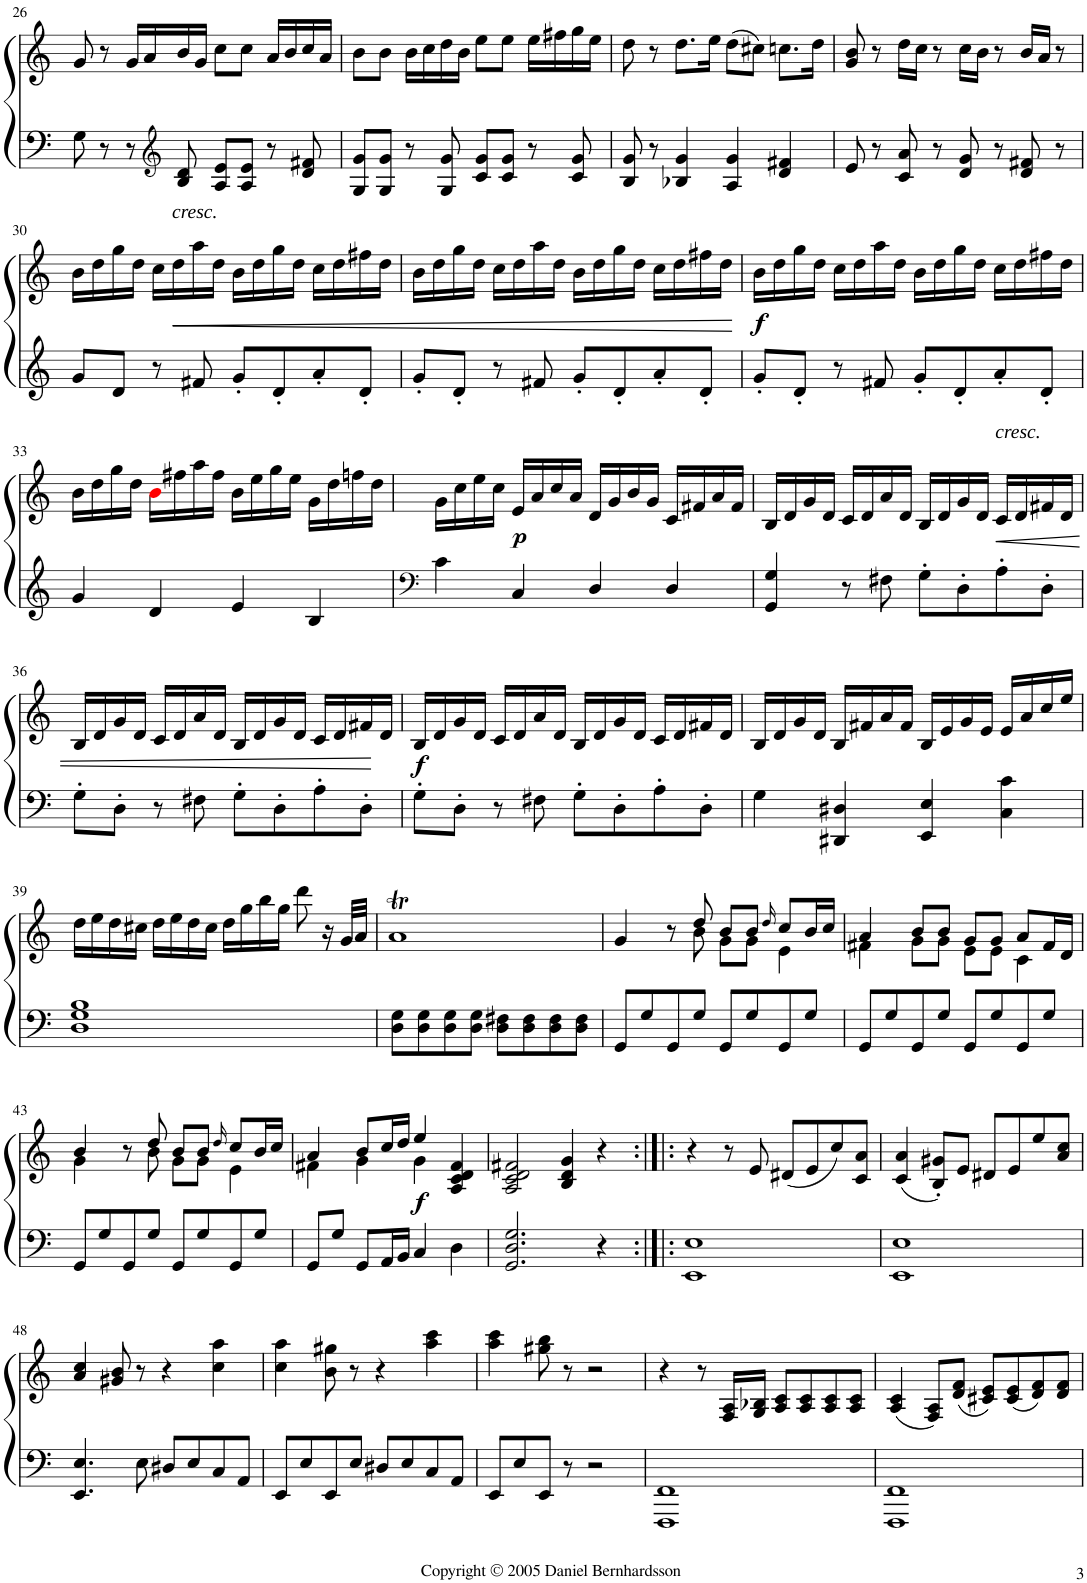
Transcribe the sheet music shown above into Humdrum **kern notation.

**kern	**kern	**dynam
*part1	*part1	*part1
*staff2	*staff1	*staff1/2
*I"Piano	*	*
*I'Pno.	*	*
!!LO:PB:g=z
*clefF4	*clefG2	*
*k[]	*k[]	*
*M4/4	*M4/4	*
*met(c)	*met(c)	*
=26	=26	=26
8G\	8g/	.
8r	8r	.
8r	16g/LL	.
.	16a/	.
*clefG2	*	*
8B/ 8d/	16b/	.
.	16g/JJ	.
8A/ 8e/L	8cc\L	.
8A/ 8e/J	8cc\J	.
8r	16a/LL	.
.	16b/	.
8d/ 8f#X/	16cc/	.
.	16a/JJ	.
=27	=27	=27
8G/ 8g/L	8b\L	.
8G/ 8g/J	8b\J	.
8r	16b\LL	.
.	16cc\	.
8G/ 8g/	16dd\	.
.	16b\JJ	.
8c/ 8g/L	8ee\L	.
8c/ 8g/J	8ee\J	.
8r	16ee\LL	.
.	16ff#X\	.
8c/ 8g/	16gg\	.
.	16ee\JJ	.
=28	=28	=28
8B/ 8g/	8dd\	.
8r	8r	.
4B-X/ 4g/	8.dd\L	.
.	16ee\Jk	.
4A/ 4g/	(8dd\L	.
.	8cc#X\J)	.
4d/ 4f#X/	8.ccn\L	.
.	16dd\Jk	.
=29	=29	=29
8e/	8g/ 8b/	.
8r	8r	.
8c/ 8a/	16dd\LL	.
.	16cc\JJ	.
8r	8r	.
8d/ 8g/	16cc\LL	.
.	16b\JJ	.
8r	8r	.
8d/ 8f#X/	16b/LL	.
.	16a/JJ	.
8r	8r	.
!!LO:LB:g=z
=30	=30	=30
8g/L	16b\LL	.
.	16dd\	.
8d/J	16gg\	.
.	16dd\JJ	.
8r	16cc\LL	.
!	!LO:TX:a:i:t=cresc.	!
!	!	!LO:HP:b
.	16dd\	<
8f#X/	16aa\	.
.	16dd\JJ	.
8g'/L	16b\LL	.
.	16dd\	.
8d'/	16gg\	.
.	16dd\JJ	.
8a'/	16cc\LL	.
.	16dd\	.
8d'/J	16ff#X\	.
.	16dd\JJ	.
=31	=31	=31
8g'/L	16b\LL	.
.	16dd\	.
8d'/J	16gg\	.
.	16dd\JJ	.
8r	16cc\LL	.
.	16dd\	.
8f#X/	16aa\	.
.	16dd\JJ	.
8g'/L	16b\LL	.
.	16dd\	.
8d'/	16gg\	.
.	16dd\JJ	.
8a'/	16cc\LL	.
.	16dd\	.
8d'/J	16ff#X\	.
.	16dd\JJ	.
.	.	[
=32	=32	=32
!	!	!LO:DY:b
8g'/L	16b\LL	f
.	16dd\	.
8d'/J	16gg\	.
.	16dd\JJ	.
8r	16cc\LL	.
.	16dd\	.
8f#X/	16aa\	.
.	16dd\JJ	.
8g'/L	16b\LL	.
.	16dd\	.
8d'/	16gg\	.
.	16dd\JJ	.
8a'/	16cc\LL	.
.	16dd\	.
8d'/J	16ff#X\	.
.	16dd\JJ	.
!!LO:LB:g=z
=33	=33	=33
4g/	16b\LL	.
.	16dd\	.
.	16gg\	.
.	16dd\JJ	.
4d/	16bi\LL	.
.	16ff#X\	.
.	16aa\	.
.	16ff#\JJ	.
4e/	16b\LL	.
.	16ee\	.
.	16gg\	.
.	16ee\JJ	.
4B/	16g\LL	.
.	16dd\	.
.	16ffn\	.
.	16dd\JJ	.
=34	=34	=34
*clefF4	*	*
4c\	16g\LL	.
.	16cc\	.
.	16ee\	.
.	16cc\JJ	.
!	!	!LO:DY:b
4C/	16e/LL	p
.	16a/	.
.	16cc/	.
.	16a/JJ	.
4D/	16d/LL	.
.	16g/	.
.	16b/	.
.	16g/JJ	.
4D/	16c/LL	.
.	16f#X/	.
.	16a/	.
.	16f#/JJ	.
=35	=35	=35
4GG/ 4G/	16B/LL	.
.	16d/	.
.	16g/	.
.	16d/JJ	.
8r	16c/LL	.
.	16d/	.
8F#X\	16a/	.
.	16d/JJ	.
8G'\L	16B/LL	.
.	16d/	.
8D'\	16g/	.
.	16d/JJ	.
!	!LO:TX:a:i:t=cresc.	!
!	!	!LO:HP:b
8A'\	16c/LL	<
.	16d/	.
8D'\J	16f#X/	.
.	16d/JJ	.
!!LO:LB:g=z
=36	=36	=36
8G'\L	16B/LL	.
.	16d/	.
8D'\J	16g/	.
.	16d/JJ	.
8r	16c/LL	.
.	16d/	.
8F#X\	16a/	.
.	16d/JJ	.
8G'\L	16B/LL	.
.	16d/	.
8D'\	16g/	.
.	16d/JJ	.
8A'\	16c/LL	.
.	16d/	.
8D'\J	16f#X/	.
.	16d/JJ	[
=37	=37	=37
!	!	!LO:DY:b
8G'\L	16B/LL	f
.	16d/	.
8D'\J	16g/	.
.	16d/JJ	.
8r	16c/LL	.
.	16d/	.
8F#X\	16a/	.
.	16d/JJ	.
8G'\L	16B/LL	.
.	16d/	.
8D'\	16g/	.
.	16d/JJ	.
8A'\	16c/LL	.
.	16d/	.
8D'\J	16f#X/	.
.	16d/JJ	.
=38	=38	=38
4G\	16B/LL	.
.	16d/	.
.	16g/	.
.	16d/JJ	.
4DD#X/ 4D#X/	16B/LL	.
.	16f#X/	.
.	16a/	.
.	16f#/JJ	.
4EE/ 4E/	16B/LL	.
.	16e/	.
.	16g/	.
.	16e/JJ	.
4C\ 4c\	16e/LL	.
.	16a/	.
.	16cc/	.
.	16ee/JJ	.
!!LO:LB:g=z
=39	=39	=39
1D 1G 1B	16dd\LL	.
.	16ee\	.
.	16dd\	.
.	16cc#X\JJ	.
.	16dd\LL	.
.	16ee\	.
.	16dd\	.
.	16cc#\JJ	.
.	16dd\LL	.
.	16gg\	.
.	16bb\	.
.	16gg\JJ	.
.	8ddd\	.
.	16r	.
.	32g/LLL	.
.	32a/JJJ	.
=40	=40	=40
8D\ 8G\L	1aT	.
8D\ 8G\	.	.
8D\ 8G\	.	.
8D\ 8G\J	.	.
8D\ 8F#X\L	.	.
8D\ 8F#\	.	.
8D\ 8F#\	.	.
8D\ 8F#\J	.	.
=41	=41	=41
*	*^	*
8GG/L	4g/	4ryy	.
8G/	.	.	.
8GG/	8r	8ryy	.
8G/J	8dd/	8b\	.
8GG/L	8b/L	8g\L	.
8G/	8b/J	8g\J	.
.	16qdd/	.	.
8GG/	8cc/L	4e\	.
8G/J	16b/L	.	.
.	16cc/JJ	.	.
=42	=42	=42	=42
8GG/L	4a/	4f#X\	.
8G/	.	.	.
8GG/	8b/L	8g\L	.
8G/J	8b/J	8g\J	.
8GG/L	8g/L	8e\L	.
8G/	8g/J	8e\J	.
8GG/	8a/L	4c\	.
8G/J	16f#/L	.	.
.	16d/JJ	.	.
!!LO:LB:g=z	!!
=43	=43	=43	=43
8GG/L	4b/	4g\	.
8G/	.	.	.
8GG/	8r	8ryy	.
8G/J	8dd/	8b\	.
8GG/L	8b/L	8g\L	.
8G/	8b/J	8g\J	.
.	16qdd/	.	.
8GG/	8cc/L	4e\	.
8G/J	16b/L	.	.
.	16cc/JJ	.	.
=44	=44	=44	=44
8GG/L	4a/	4f#X\	.
8G/J	.	.	.
8GG/L	8b/L	4g\	.
16AA/L	16cc/L	.	.
16BB/JJ	16dd/JJ	.	.
!	!	!	!LO:DY:b
4C/	4ee/	4g\	f
4D\	4A/ 4c/ 4d/ 4f#/	4ryy	.
*	*v	*v	*
=45	=45	=45
2.GG/ 2.D/ 2.G/	2A/ 2c/ 2d/ 2f#X/	.
.	4B/ 4d/ 4g/	.
4r	4r	.
=46:|!|:	=46:|!|:	=46:|!|:
1EE 1E	4r	.
.	8r	.
.	8e/	.
.	(8d#X/L	.
.	8e/	.
.	8cc/)	.
.	8c/ 8a/J	.
=47	=47	=47
1EE 1E	(4c/ 4a/	.
.	8B/' 8g#X/'L)	.
.	8e/J	.
.	8d#X/L	.
.	8e/	.
.	8ee/	.
.	8a/ 8cc/J	.
!!LO:LB:g=z
=48	=48	=48
4.EE/ 4.E/	4a/ 4cc/	.
.	8g#X/ 8b/	.
8E\	8r	.
8D#X/L	4r	.
8E/	.	.
8C/	4cc\ 4aa\	.
8AA/J	.	.
=49	=49	=49
8EE/L	4cc\ 4aa\	.
8E/	.	.
8EE/	8b\ 8gg#X\	.
8E/J	8r	.
8D#X/L	4r	.
8E/	.	.
8C/	4aa\ 4ccc\	.
8AA/J	.	.
=50	=50	=50
8EE/L	4aa\ 4ccc\	.
8E/	.	.
8EE/J	8gg#X\ 8bb\	.
8r	8r	.
2r	2r	.
=51	=51	=51
1FFF 1FF	4r	.
.	8r	.
.	16F/ 16A/LL	.
.	16G/ 16B-X/JJ	.
.	8A/ 8c/L	.
.	8A/ 8c/	.
.	8A/ 8c/	.
.	8A/ 8c/J	.
=52	=52	=52
1FFF 1FF	(4A/ 4c/	.
.	8F/ 8A/L)	.
.	(8d/ 8f/J	.
.	8c#X/ 8e/L)	.
.	(8c#/ 8e/	.
.	8d/ 8f/)	.
.	8d/ 8f/J	.
=	=	=
*-	*-	*-
